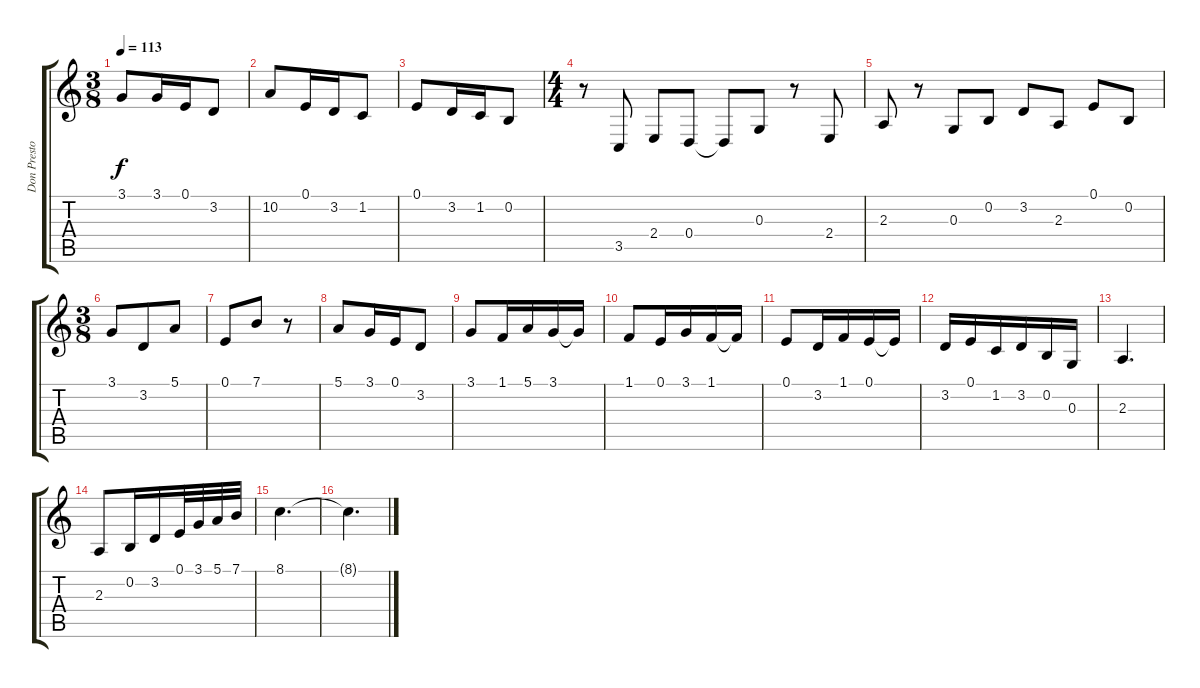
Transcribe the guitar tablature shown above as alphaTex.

\track ("Don Preston" "Don Presto") {instrument electricgrandpiano}
\staff {score tabs}
\tuning (E4 B3 G3 D3 A2 E2) {hide}
\ts (3 8)
\tempo 113
\clef g2
\ks c
3.1.8{dy f} 3.1.16 0.1.16 3.2.8 |
10.2.8 0.1.16 3.2.16 1.2.8 |
0.1.8 3.2.16 1.2.16 0.2.8 |
\ts (4 4)
r.8 3.5.8 2.4.8 0.4.8 0.4{t}.8 0.3.8 r.8 2.4.8 |
2.3.8 r.8 0.3.8 0.2.8 3.2.8 2.3.8 0.1.8 0.2.8 |
\ts (3 8)
3.1.8 3.2.8 5.1.8 |
0.1.8 7.1.8 r.8 |
5.1.8 3.1.16 0.1.16 3.2.8 |
3.1.8 1.1.16 5.1.16 3.1.16 3.1{t}.16 |
1.1.8 0.1.16 3.1.16 1.1.16 1.1{t}.16 |
0.1.8 3.2.16 1.1.16 0.1.16 0.1{t}.16 |
3.2.16 0.1.16 1.2.16 3.2.16 0.2.16 0.3.16 |
2.3.4{d} |
2.3.8 0.2.16 3.2.16 0.1.32 3.1.32 5.1.32 7.1.32 |
8.1.4{d} |
8.1{t}.4{d}
